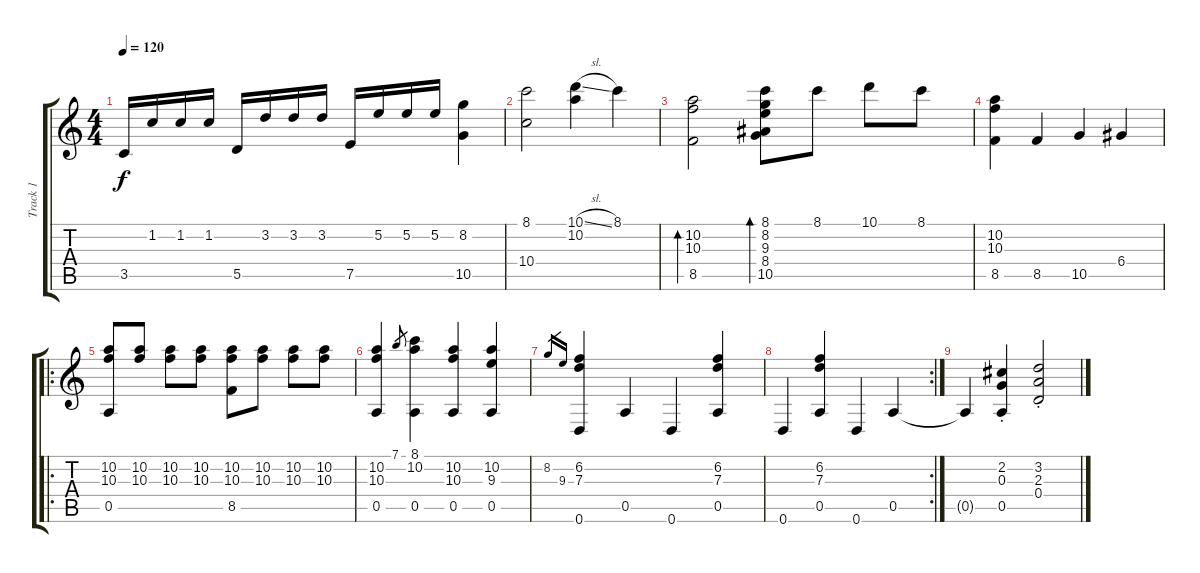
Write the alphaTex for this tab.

\track ("Track 1" "Track 1") {instrument acousticguitarsteel}
\staff {score tabs}
\tuning (E4 B3 G3 D3 A2 D2) {hide}
\ts (4 4)
\tempo 120
\clef g2
\ks c
3.5.16{dy f} 1.2.16 1.2.16 1.2.16 5.5.16 3.2.16 3.2.16 3.2.16 7.5.16 5.2.16 5.2.16 5.2.16 (8.2 10.5).4 |
(8.1 10.4).2 (10.1{sl} 10.2).4 8.1.4 |
(10.2 10.3 8.5).2{bd 480} (8.1 8.2 9.3 8.4 10.5).8{bd 480} 8.1.8 10.1.8 8.1.8 |
(10.2 10.3 8.5).4 8.5.4 10.5.4 6.4.4 |
\ro
(10.2 10.3 0.5).8 (10.2 10.3).8 (10.2 10.3).8 (10.2 10.3).8 (10.2 10.3 8.5).8 (10.2 10.3).8 (10.2 10.3).8 (10.2 10.3).8 |
(10.2 10.3 0.5).4 7.1.8{gr} (8.1 10.2 0.5).4 (10.2 10.3 0.5).4 (10.2 9.3 0.5).4 |
8.2.16{gr} 9.3.16{gr} (6.2 7.3 0.6).4 0.5.4 0.6.4 (6.2 7.3 0.5).4 |
\rc 2
0.6.4 (6.2 7.3 0.5).4 0.6.4 0.5.4 |
0.5{t}.4 (2.2{st} 0.3{st} 0.5{st}).4 (3.2{st} 2.3{st} 0.4).2
